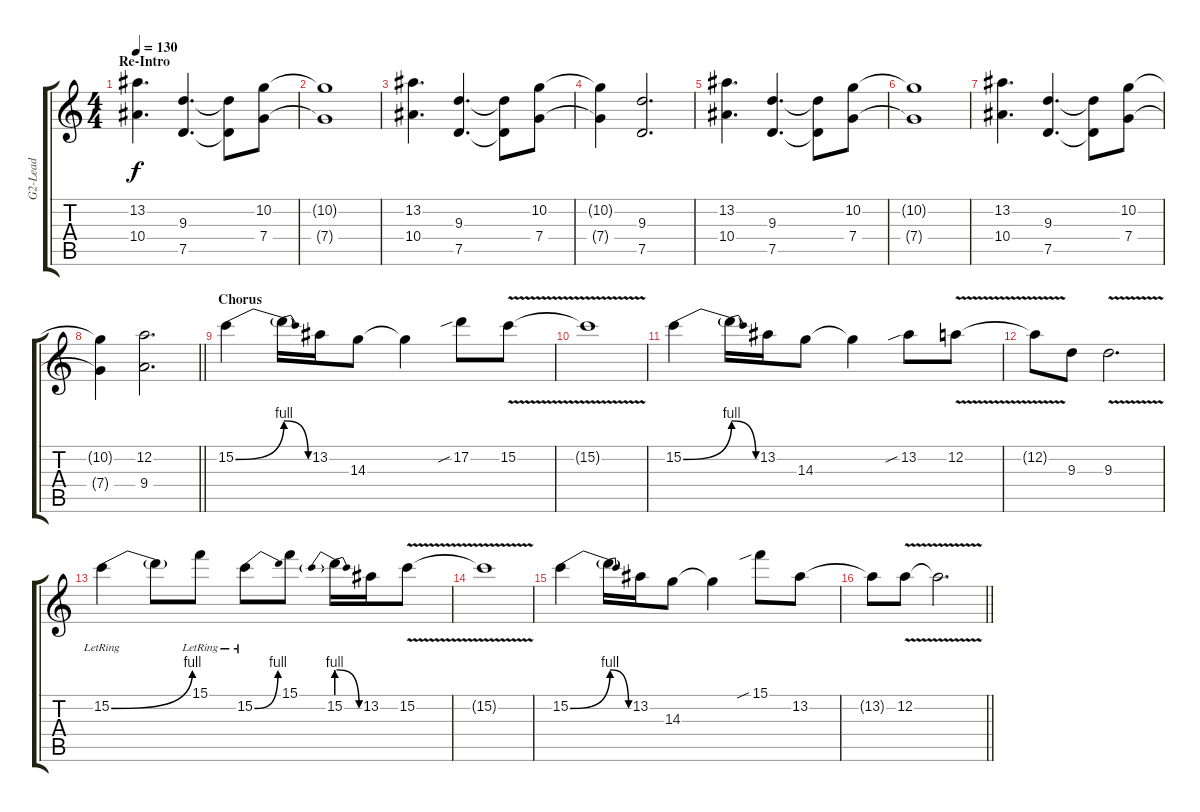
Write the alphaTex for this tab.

\track ("G2-Lead" "G2-Lead") {instrument distortionguitar}
\staff {score tabs}
\tuning (D4 A3 F3 C3 G2 C2) {hide}
\ts (4 4)
\section ("" "Re-Intro")
\tempo 130
\clef g2
\ks c
(13.2 10.4).4{d dy f} (9.3 7.5).4{d} (9.3{t} 7.5{t}).8 (10.2 7.4).8 |
(10.2{t} 7.4{t}).1 |
(13.2 10.4).4{d} (9.3 7.5).4{d} (9.3{t} 7.5{t}).8 (10.2 7.4).8 |
(10.2{t} 7.4{t}).4 (9.3 7.5).2{d} |
(13.2 10.4).4{d} (9.3 7.5).4{d} (9.3{t} 7.5{t}).8 (10.2 7.4).8 |
(10.2{t} 7.4{t}).1 |
(13.2 10.4).4{d} (9.3 7.5).4{d} (9.3{t} 7.5{t}).8 (10.2 7.4).8 |
\barLineRight lightlight
(10.2{t} 7.4{t}).4 (12.2 9.4).2{d} |
\section ("" "Chorus")
15.2{be (bend 0 0 60 4)}.4 15.2{be (release 0 4 60 0) t}.16 13.2.16 14.3.8 14.3{t}.4 17.2{sib}.8 15.2{v}.8 |
15.2{t}.1 |
15.2{be (bend 0 0 60 4)}.4 15.2{be (release 0 4 60 0) t}.16 13.2.16 14.3.8 14.3{t}.4 13.2{sib}.8 12.2{v}.8 |
12.2{t}.8 9.3.8 9.3{v}.2{d} |
15.2{be (bend 0 0 60 4) lr}.4 15.2{t}.8 15.1{lr}.8 15.2{be (bend 0 0 60 4) lr}.8 15.1.8 15.2{be (prebendrelease 0 4 60 0)}.16 13.2.16 15.2{v}.8 |
15.2{t}.1 |
15.2{be (bend 0 0 60 4)}.4 15.2{be (release 0 4 60 0) t}.16 13.2.16 14.3.8 14.3{t}.4 15.1{sib}.8 13.2.8 |
\barLineRight lightlight
13.2{t}.8 12.2{v}.8 12.2{t}.2{d}
